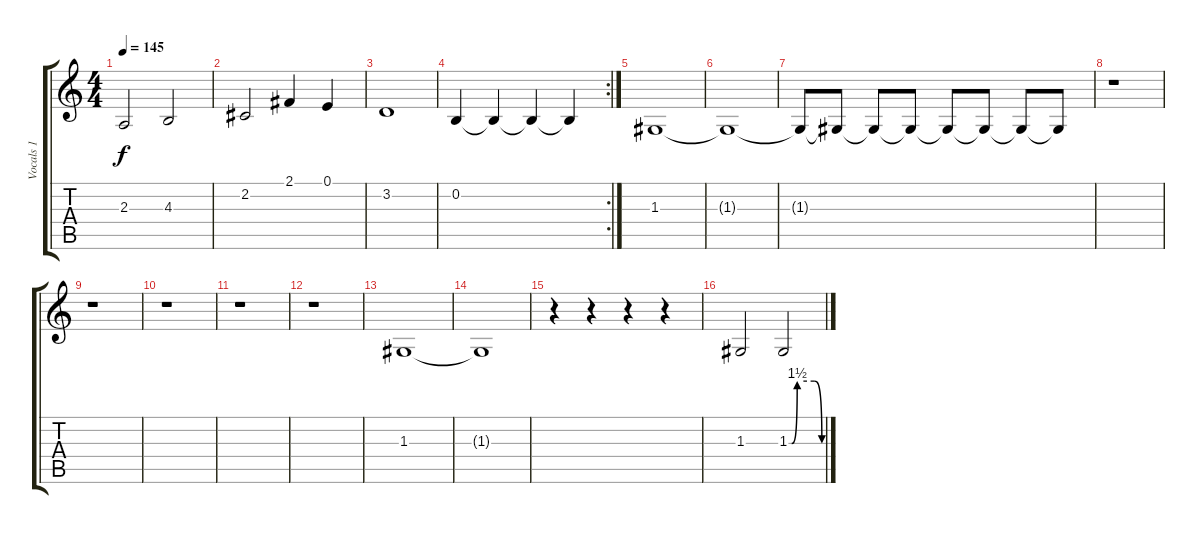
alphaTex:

\track ("Vocals 1" "Vocals 1") {instrument lead1square}
\staff {score tabs}
\tuning (E4 B3 G3 D3 A2 E2) {hide}
\ts (4 4)
\tempo 145
\clef g2
\ks c
2.3.2{dy f} 4.3.2 |
2.2.2 2.1.4 0.1.4 |
3.2.1 |
\rc 2
0.2.4 0.2{t}.4 0.2{t}.4 0.2{t}.4 |
1.3.1 |
1.3{t}.1 |
1.3{t}.8{volume 11} 1.3{t}.8{volume 9} 1.3{t}.8{volume 7} 1.3{t}.8{volume 5} 1.3{t}.8{volume 3} 1.3{t}.8{volume 1} 1.3{t}.8{volume 0} 1.3{t}.8 |
r.1 |
r.1 |
r.1 |
r.1 |
r.1 |
1.3.1{volume 5} |
1.3{t}.1 |
r.4 r.4 r.4 r.4 |
1.3.2{volume 8} 1.3{be (custom 0 0 5 0 15 6 46 6 60 0)}.2
